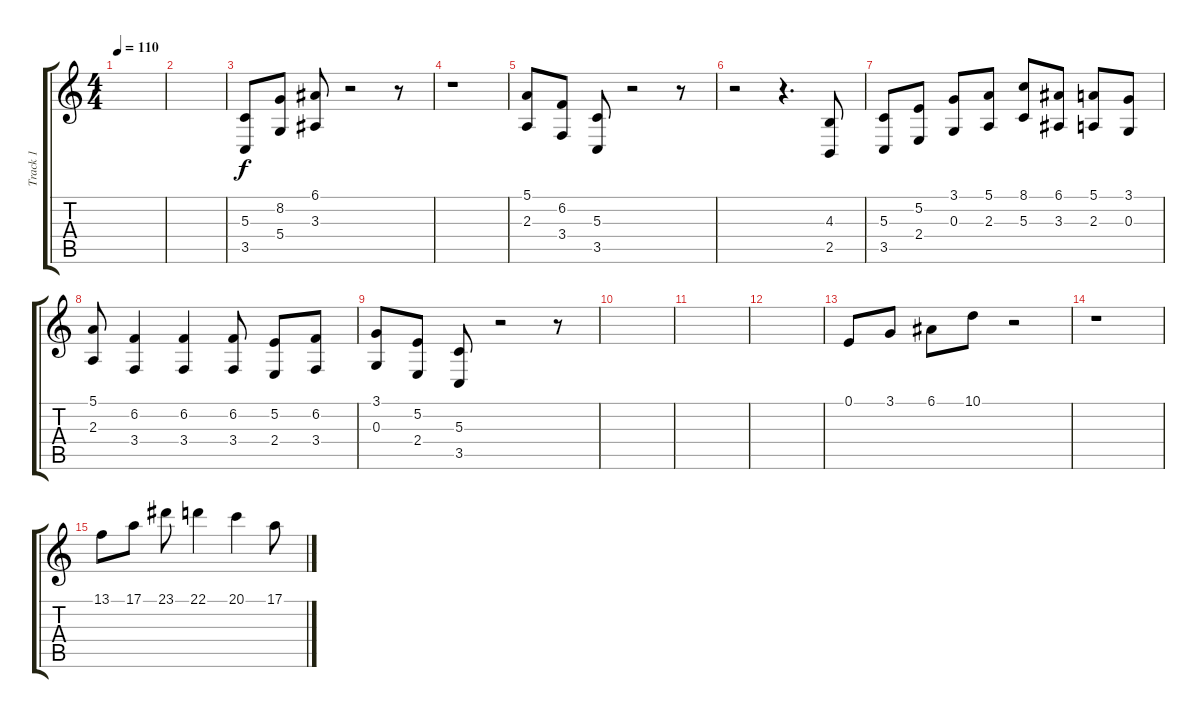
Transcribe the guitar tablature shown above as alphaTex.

\track ("Track 1" "Track 1") {instrument pizzicatostrings}
\staff {score tabs}
\tuning (E4 B3 G3 D3 A2 E2) {hide}
\ts (4 4)
\tempo 110
\clef g2
\ks c
|
|
(5.3 3.5).8 (8.2 5.4).8 (6.1 3.3).8 r.2 r.8 |
r.1 |
(5.1 2.3).8 (6.2 3.4).8 (5.3 3.5).8 r.2 r.8 |
r.2 r.4{d} (4.3 2.5).8 |
(5.3 3.5).8 (5.2 2.4).8 (3.1 0.3).8 (5.1 2.3).8 (8.1 5.3).8 (6.1 3.3).8 (5.1 2.3).8 (3.1 0.3).8 |
(5.1 2.3).8 (6.2 3.4).4 (6.2 3.4).4 (6.2 3.4).8 (5.2 2.4).8 (6.2 3.4).8 |
(3.1 0.3).8 (5.2 2.4).8 (5.3 3.5).8 r.2 r.8 |
|
|
|
0.1.8{dy f balance 16} 3.1.8 6.1.8 10.1.8 r.2 |
r.1 |
13.1.8{balance 0} 17.1.8 23.1.8 22.1.4 20.1.4 17.1.8
